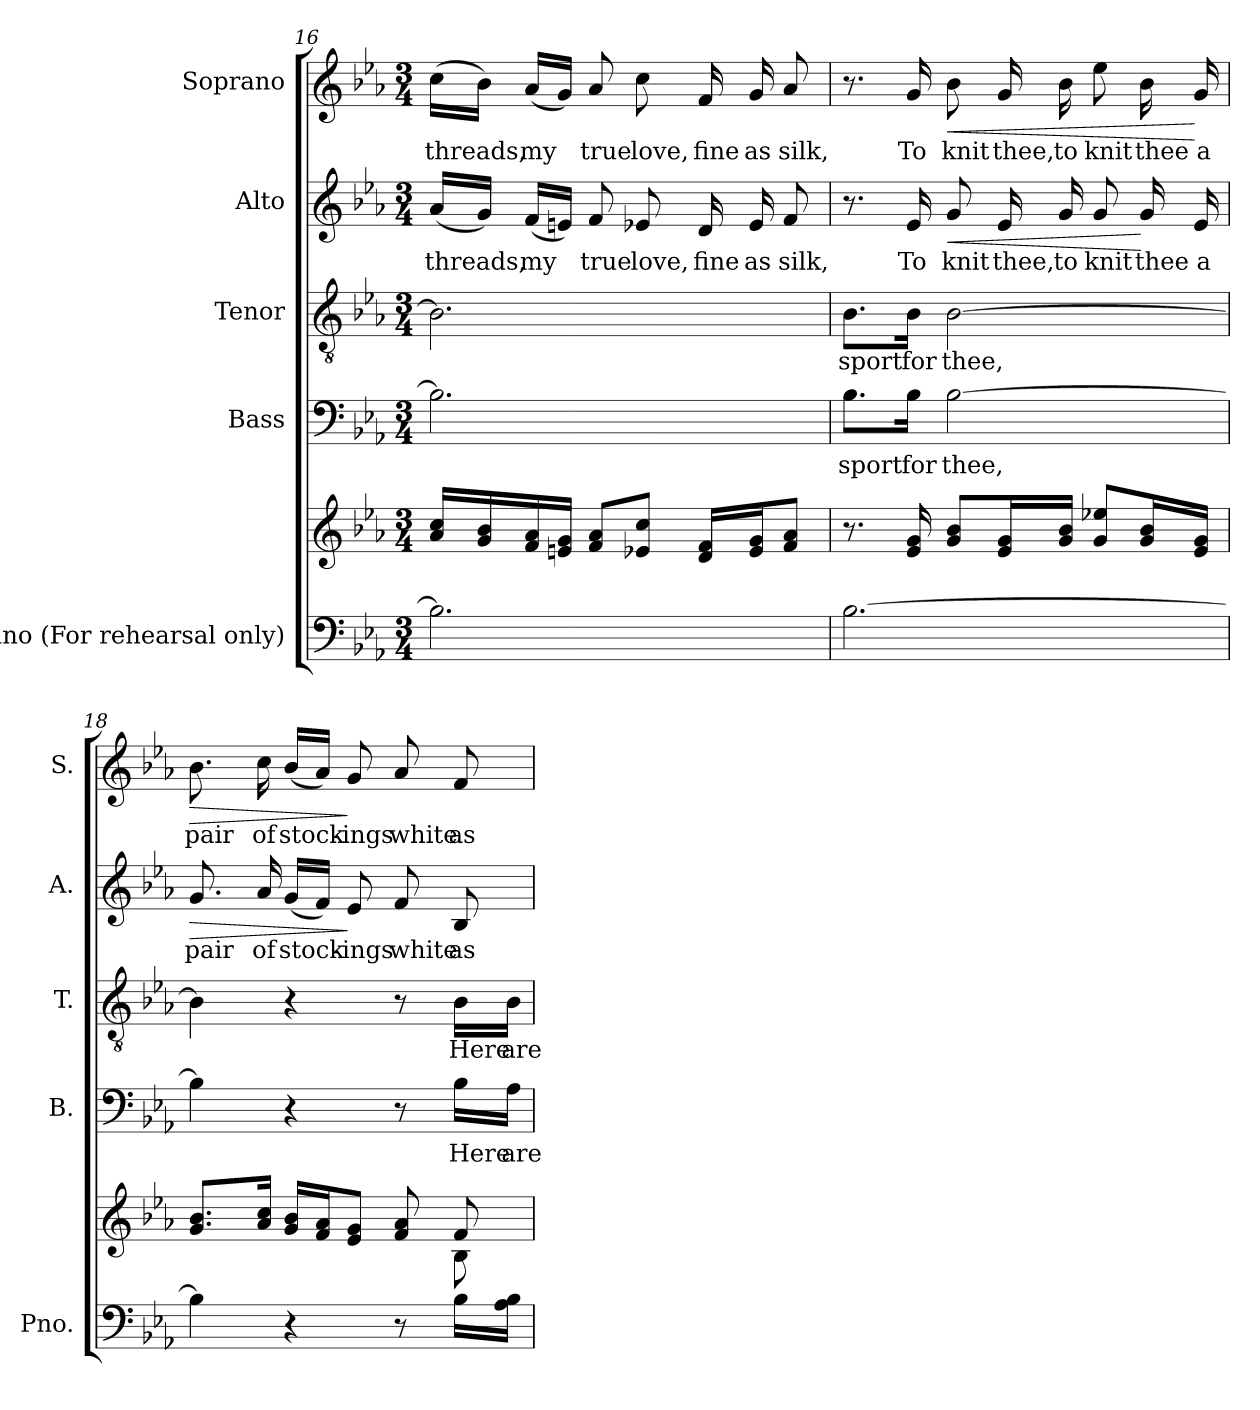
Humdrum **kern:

**kern	**kern	**kern	**text	**kern	**text	**kern	**text	**dynam	**kern	**text	**dynam
*part5	*part5	*part4	*part4	*part3	*part3	*part2	*part2	*part2	*part1	*part1	*part1
*staff6	*staff5	*staff4	*staff4	*staff3	*staff3	*staff2	*staff2	*staff2	*staff1	*staff1	*staff1
*I"Piano (For rehearsal only)	*	*I"Bass	*	*I"Tenor	*	*I"Alto	*	*	*I"Soprano	*	*
*I'Pno.	*	*I'B.	*	*I'T.	*	*I'A.	*	*	*I'S.	*	*
*clefF4	*clefG2	*clefF4	*	*clefGv2	*	*clefG2	*	*	*clefG2	*	*
*	*	*	*	*ITrd7c12	*	*	*	*	*	*	*
*k[b-e-a-]	*k[b-e-a-]	*k[b-e-a-]	*	*k[b-e-a-]	*	*k[b-e-a-]	*	*	*k[b-e-a-]	*	*
*E-:	*E-:	*E-:	*	*E-:	*	*E-:	*	*	*E-:	*	*
*M3/4	*M3/4	*M3/4	*	*M3/4	*	*M3/4	*	*	*M3/4	*	*
=16	=16	=16	=16	=16	=16	=16	=16	=16	=16	=16	=16
!	!	!	!	!	!	!	!LO:LY:b:color=#000000	!	!	!	!
!	!	!	!	!	!	!	!	!	!	!LO:LY:b:color=#000000	!
2.B-i\]	16a-i/ 16cciLL	2.B-i\]	.	2.BB-i\]	.	(16a-i/LL	threads,	.	(16cci\LL	threads,	.
.	16gi/ 16b-i	.	.	.	.	16gi/JJ)	.	.	16b-i\JJ)	.	.
!	!	!	!	!	!	!	!LO:LY:b:color=#000000	!	!	!	!
!	!	!	!	!	!	!	!	!	!	!LO:LY:b:color=#000000	!
.	16fi/ 16a-i	.	.	.	.	(16fi/LL	my	.	(16a-i/LL	my	.
.	16eni/ 16giJJ	.	.	.	.	16eni/JJ)	.	.	16gi/JJ)	.	.
!	!	!	!	!	!	!	!LO:LY:b:color=#000000	!	!	!	!
!	!	!	!	!	!	!	!	!	!	!LO:LY:b:color=#000000	!
.	8fi/ 8a-iL	.	.	.	.	8fi/	true	.	8a-i/	true	.
!	!	!	!	!	!	!	!LO:LY:b:color=#000000	!	!	!	!
!	!	!	!	!	!	!	!	!	!	!LO:LY:b:color=#000000	!
.	8e-Xi/ 8cciJ	.	.	.	.	8e-Xi/	love,	.	8cci\	love,	.
!	!	!	!	!	!	!	!LO:LY:b:color=#000000	!	!	!	!
!	!	!	!	!	!	!	!	!	!	!LO:LY:b:color=#000000	!
.	16di/ 16fiLL	.	.	.	.	16di/	fine	.	16fi/	fine	.
!	!	!	!	!	!	!	!LO:LY:b:color=#000000	!	!	!	!
!	!	!	!	!	!	!	!	!	!	!LO:LY:b:color=#000000	!
.	16e-i/ 16giJ	.	.	.	.	16e-i/	as	.	16gi/	as	.
!	!	!	!	!	!	!	!LO:LY:b:color=#000000	!	!	!	!
!	!	!	!	!	!	!	!	!	!	!LO:LY:b:color=#000000	!
.	8fi/ 8a-iJ	.	.	.	.	8fi/	silk,	.	8a-i/	silk,	.
!!LO:PB:g=z
=17	=17	=17	=17	=17	=17	=17	=17	=17	=17	=17	=17
!	!	!	!LO:LY:b:color=#000000	!	!	!	!	!	!	!	!
!	!	!	!	!	!LO:LY:b:color=#000000	!	!	!	!	!	!
[2.B-i\	8.r	8.B-i\L	sport	8.BB-i\L	sport	8.r	.	.	8.r	.	.
!	!	!	!LO:LY:b:color=#000000	!	!	!	!	!	!	!	!
!	!	!	!	!	!LO:LY:b:color=#000000	!	!	!	!	!	!
!	!	!	!	!	!	!	!LO:LY:b:color=#000000	!	!	!	!
!	!	!	!	!	!	!	!	!	!	!LO:LY:b:color=#000000	!
.	16e-i/ 16gi	16B-i\Jk	for	16BB-i\Jk	for	16e-i/	To	.	16gi/	To	.
!	!	!	!LO:LY:b:color=#000000	!	!	!	!	!	!	!	!
!	!	!	!	!	!LO:LY:b:color=#000000	!	!	!	!	!	!
!	!	!	!	!	!	!	!LO:LY:b:color=#000000	!LO:HP:b	!	!	!
!	!	!	!	!	!	!	!	!	!	!LO:LY:b:color=#000000	!LO:HP:b
.	8gi/ 8b-iL	[2B-i\	thee,	[2BB-i\	thee,	8gi/	knit	<	8b-i\	knit	<
!	!	!	!	!	!	!	!LO:LY:b:color=#000000	!	!	!	!
!	!	!	!	!	!	!	!	!	!	!LO:LY:b:color=#000000	!
.	16e-i/ 16giL	.	.	.	.	16e-i/	thee,	.	16gi/	thee,	.
!	!	!	!	!	!	!	!LO:LY:b:color=#000000	!	!	!	!
!	!	!	!	!	!	!	!	!	!	!LO:LY:b:color=#000000	!
.	16gi/ 16b-iJJ	.	.	.	.	16gi/	to	.	16b-i\	to	.
!	!	!	!	!	!	!	!LO:LY:b:color=#000000	!	!	!	!
!	!	!	!	!	!	!	!	!	!	!LO:LY:b:color=#000000	!
.	8gi/ 8ee-XiL	.	.	.	.	8gi/	knit	.	8ee-i\	knit	.
!	!	!	!	!	!	!	!LO:LY:b:color=#000000	!	!	!	!
!	!	!	!	!	!	!	!	!	!	!LO:LY:b:color=#000000	!
.	16gi/ 16b-iL	.	.	.	.	16gi/	thee	[	16b-i\	thee	.
!	!	!	!	!	!	!	!LO:LY:b:color=#000000	!	!	!	!
!	!	!	!	!	!	!	!	!	!	!LO:LY:b:color=#000000	!
.	16e-i/ 16giJJ	.	.	.	.	16e-i/	a	.	16gi/	a	[
=18	=18	=18	=18	=18	=18	=18	=18	=18	=18	=18	=18
*	*^	*	*	*	*	*	*	*	*	*	*
!	!	!	!	!	!	!	!	!LO:LY:b:color=#000000	!LO:HP:b	!	!	!
!	!	!	!	!	!	!	!	!	!	!	!LO:LY:b:color=#000000	!LO:HP:b
4B-i\]	8.gi/ 8.b-iL	8ryy	4B-i\]	.	4BB-i\]	.	8.gi/	pair	>	8.b-i\	pair	>
*	*v	*v	*	*	*	*	*	*	*	*	*	*
*	*^	*	*	*	*	*	*	*	*	*	*
!	!	!	!	!	!	!	!	!LO:LY:b:color=#000000	!	!	!	!
*	*v	*v	*	*	*	*	*	*	*	*	*	*
*	*^	*	*	*	*	*	*	*	*	*	*
!	!	!	!	!	!	!	!	!	!	!	!LO:LY:b:color=#000000	!
*	*v	*v	*	*	*	*	*	*	*	*	*	*
.	16a-i/ 16cciJk	.	.	.	.	16a-i/	of	.	16cci\	of	.
!	!	!	!	!	!	!	!LO:LY:b:color=#000000	!	!	!	!
!	!	!	!	!	!	!	!	!	!	!LO:LY:b:color=#000000	!
4r	16gi/ 16b-iLL	4r	.	4r	.	(16gi/LL	stock-	.	(16b-i/LL	stock-	.
.	16fi/ 16a-iJ	.	.	.	.	16fi/JJ)	.	.	16a-i/JJ)	.	.
!	!	!	!	!	!	!	!LO:LY:b:color=#000000	!	!	!	!
!	!	!	!	!	!	!	!	!	!	!LO:LY:b:color=#000000	!
.	8e-i/ 8giJ	.	.	.	.	8e-i/	-ings	]	8gi/	-ings	]
!	!	!	!	!	!	!	!LO:LY:b:color=#000000	!	!	!	!
!	!	!	!	!	!	!	!	!	!	!LO:LY:b:color=#000000	!
8r	8fi/ 8a-i	8r	.	8r	.	8fi/	white	.	8a-i/	white	.
*	*^	*	*	*	*	*	*	*	*	*	*
!	!	!	!	!LO:LY:b:color=#000000	!	!	!	!	!	!	!	!
!	!	!	!	!	!	!LO:LY:b:color=#000000	!	!	!	!	!	!
!	!	!	!	!	!	!	!	!LO:LY:b:color=#000000	!	!	!	!
!	!	!	!	!	!	!	!	!	!	!	!LO:LY:b:color=#000000	!
16B-i\LL	8fi/	8B-i\	16B-i\LL	Here	16BB-i\LL	Here	8B-i/	as	.	8fi/	as	.
!	!	!	!	!LO:LY:b:color=#000000	!	!	!	!	!	!	!	!
!	!	!	!	!	!	!LO:LY:b:color=#000000	!	!	!	!	!	!
16A-i\ 16B-iJJ	.	.	16A-i\JJ	are	16BB-i\JJ	are	.	.	.	.	.	.
*	*v	*v	*	*	*	*	*	*	*	*	*	*
=	=	=	=	=	=	=	=	=	=	=	=
*-	*-	*-	*-	*-	*-	*-	*-	*-	*-	*-	*-
